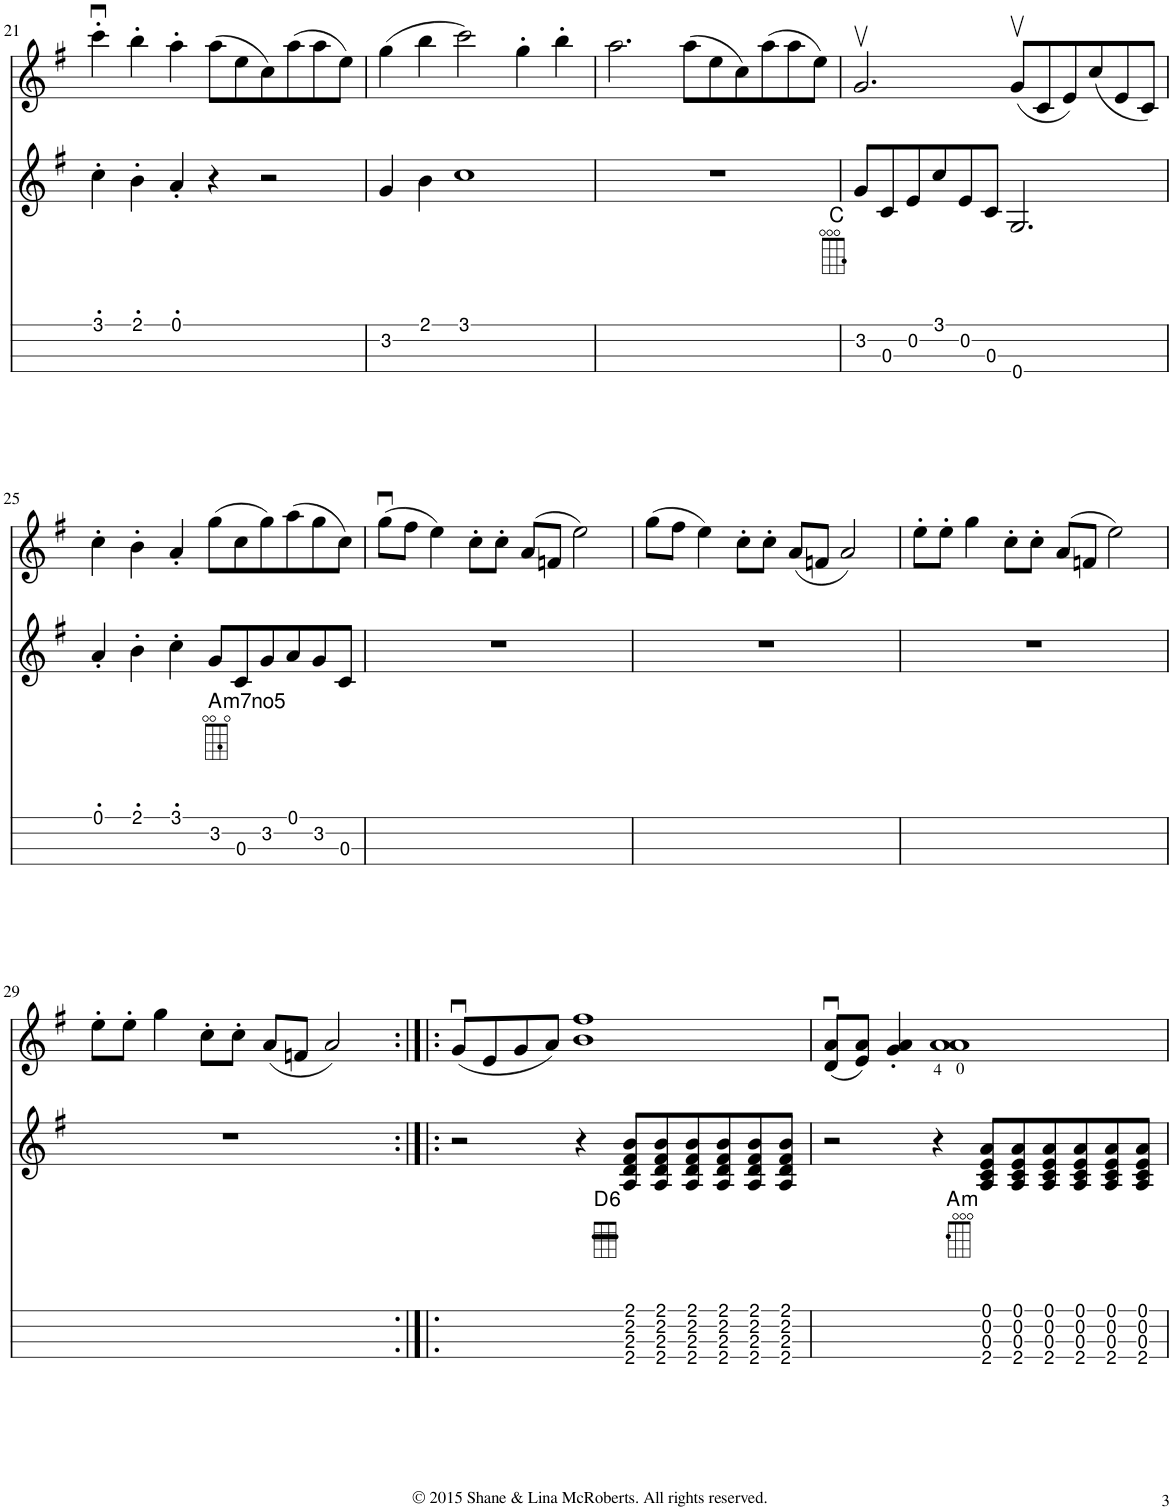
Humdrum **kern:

**kern	**kern	**harte	**kern
*part2	*part2	*part2	*part1
*staff3	*staff2	*	*staff1
*I"Ukulele	*	*	*I"Violin
*	*	*	*I'Vln
!!LO:PB:g=z
*	*clefG2	*	*clefG2
*k[f#]	*k[f#]	*	*k[f#]
*M6/4	*M6/4	*	*M6/4
=21	=21	=21	=21
4cc'	4cc'\	.	4cccu'\
4b'	4b'\	.	4bb'\
4a'	4a'/	.	4aa'\
4r	4r	.	(8aa\L
.	.	.	8ee\
2r	2r	.	8cc\)
.	.	.	(8aa\
.	.	.	8aa\
.	.	.	8ee\J)
=22	=22	=22	=22
4g	4g/	.	(4gg\
4b	4b\	.	4bb\
1cc	1cc	.	2ccc\)
.	.	.	4gg'\
.	.	.	4bb'\
=23	=23	=23	=23
1.r	1.r	.	2.aa\
.	.	.	(8aa\L
.	.	.	8ee\
.	.	.	8cc\)
.	.	.	(8aa\
.	.	.	8aa\
.	.	.	8ee\J)
=24	=24	=24	=24
8gL	8g/L	C:maj	2.gv/
8c	8c/	.	.
8e	8e/	.	.
8cc	8cc/	.	.
8e	8e/	.	.
8cJ	8c/J	.	.
2.G	2.G/	.	(8gv/L
.	.	.	8c/
.	.	.	8e/)
.	.	.	(8cc/
.	.	.	8e/
.	.	.	8c/J)
!!LO:LB:g=z
=25	=25	=25	=25
4a'	4a'/	.	4cc'\
4b'	4b'\	.	4b'\
4cc'	4cc'\	.	4a'/
!	!	!LO:H:kt=m7	!
8gL	8g/L	A:min7(*5)	(8gg\L
8c	8c/	.	8cc\
8g	8g/	.	8gg\)
8a	8a/	.	(8aa\
8g	8g/	.	8gg\
8cJ	8c/J	.	8cc\J)
=26	=26	=26	=26
1.r	1.r	.	(8ggu\L
.	.	.	8ff#\J
.	.	.	4ee\)
.	.	.	8cc'\L
.	.	.	8cc'\J
.	.	.	(8a/L
.	.	.	8fn/J
.	.	.	2ee\)
=27	=27	=27	=27
1.r	1.r	.	(8gg\L
.	.	.	8ff#\J
.	.	.	4ee\)
.	.	.	8cc'\L
.	.	.	8cc'\J
.	.	.	(8a/L
.	.	.	8fn/J
.	.	.	2a/)
=28	=28	=28	=28
1.r	1.r	.	8ee'\L
.	.	.	8ee'\J
.	.	.	4gg\
.	.	.	8cc'\L
.	.	.	8cc'\J
.	.	.	(8a/L
.	.	.	8fn/J
.	.	.	2ee\)
!!LO:LB:g=z
=29	=29	=29	=29
1.r	1.r	.	8ee'\L
.	.	.	8ee'\J
.	.	.	4gg\
.	.	.	8cc'\L
.	.	.	8cc'\J
.	.	.	(8a/L
.	.	.	8fn/J
.	.	.	2a/)
=30:|!|:	=30:|!|:	=30:|!|:	=30:|!|:
2r	2r	.	(8gu/L
.	.	.	8e/
.	.	.	8g/
.	.	.	8a/J)
4r	4r	.	1b 1ff#
!	!	!LO:H:kt=6	!
8A\ 8d\ 8f#X\ 8b\L	8A/ 8d/ 8f#/ 8b/L	D:maj6	.
8A\ 8d\ 8f#\ 8b\	8A/ 8d/ 8f#/ 8b/	.	.
8A\ 8d\ 8f#\ 8b\	8A/ 8d/ 8f#/ 8b/	.	.
8A\ 8d\ 8f#\ 8b\	8A/ 8d/ 8f#/ 8b/	.	.
8A\ 8d\ 8f#\ 8b\	8A/ 8d/ 8f#/ 8b/	.	.
8A\ 8d\ 8f#\ 8b\J	8A/ 8d/ 8f#/ 8b/J	.	.
=31	=31	=31	=31
2r	2r	.	(8d/u 8a/uL
.	.	.	8e/ 8a/J)
.	.	.	4g/' 4a/'
4r	4r	.	1a 1a
!	!	!LO:H:kt=m	!
8A\ 8c\ 8e\ 8a\L	8A/ 8c/ 8e/ 8a/L	A:min	.
8A\ 8c\ 8e\ 8a\	8A/ 8c/ 8e/ 8a/	.	.
8A\ 8c\ 8e\ 8a\	8A/ 8c/ 8e/ 8a/	.	.
8A\ 8c\ 8e\ 8a\	8A/ 8c/ 8e/ 8a/	.	.
8A\ 8c\ 8e\ 8a\	8A/ 8c/ 8e/ 8a/	.	.
8A\ 8c\ 8e\ 8a\J	8A/ 8c/ 8e/ 8a/J	.	.
=	=	=	=
*-	*-	*-	*-
